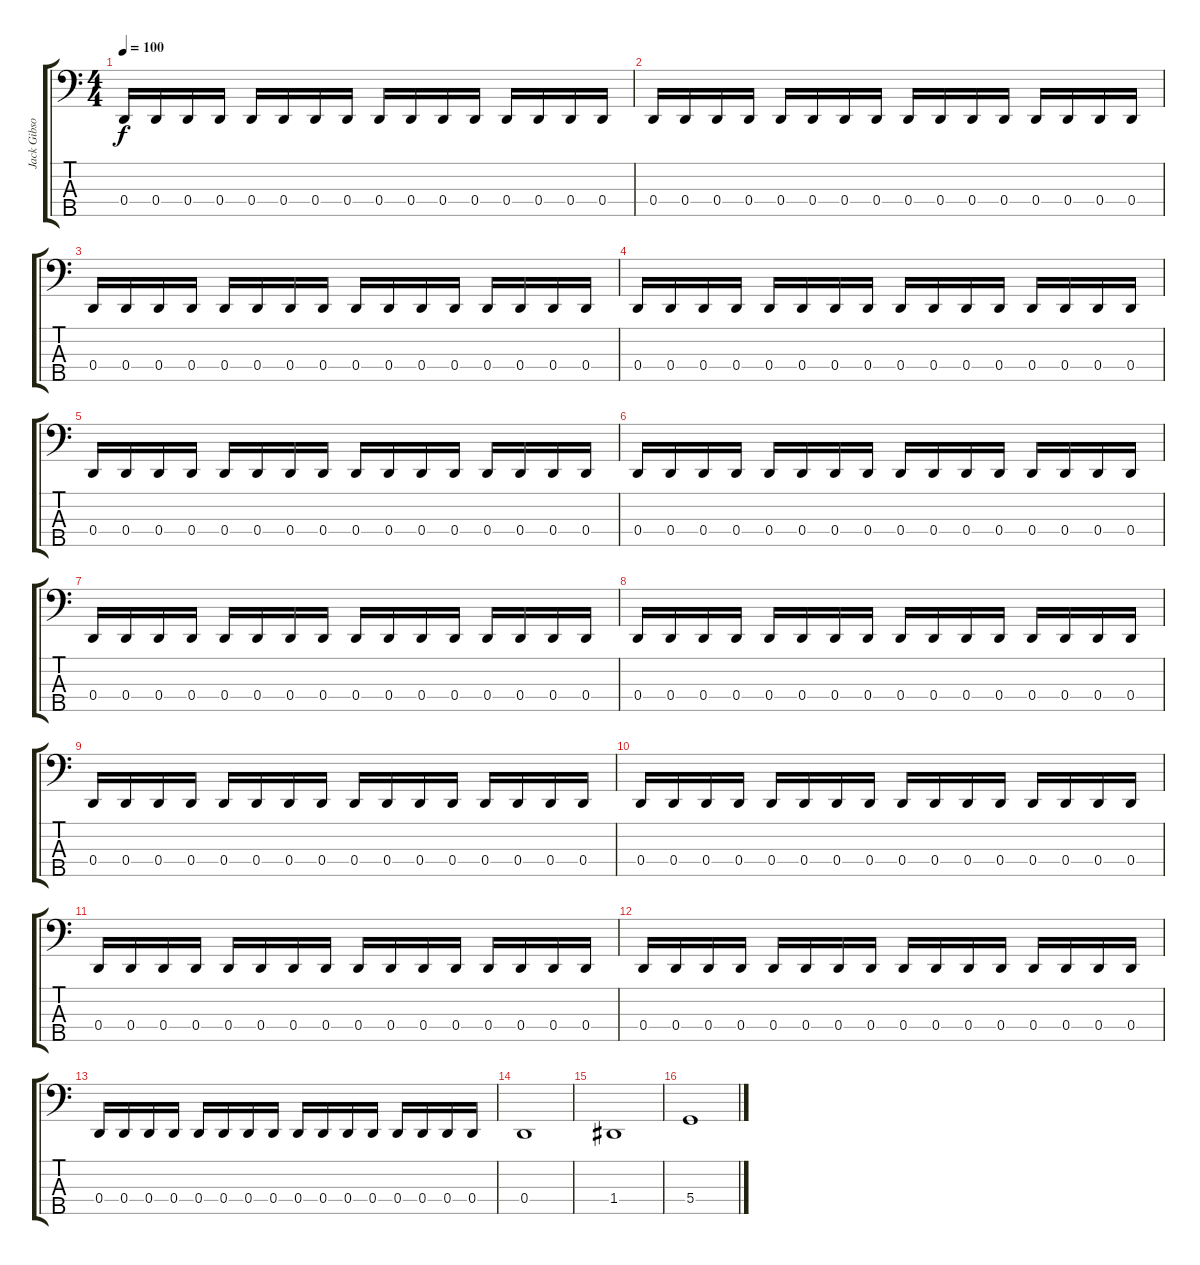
\track ("Jack Gibson" "Jack Gibso") {instrument electricbassfinger}
\staff {score tabs}
\tuning (F2 C2 G1 D1 A0) {hide}
\ts (4 4)
\tempo 100
\clef f4
\ks c
0.4.16{dy f} 0.4.16 0.4.16 0.4.16 0.4.16 0.4.16 0.4.16 0.4.16 0.4.16 0.4.16 0.4.16 0.4.16 0.4.16 0.4.16 0.4.16 0.4.16 |
0.4.16 0.4.16 0.4.16 0.4.16 0.4.16 0.4.16 0.4.16 0.4.16 0.4.16 0.4.16 0.4.16 0.4.16 0.4.16 0.4.16 0.4.16 0.4.16 |
0.4.16 0.4.16 0.4.16 0.4.16 0.4.16 0.4.16 0.4.16 0.4.16 0.4.16 0.4.16 0.4.16 0.4.16 0.4.16 0.4.16 0.4.16 0.4.16 |
0.4.16 0.4.16 0.4.16 0.4.16 0.4.16 0.4.16 0.4.16 0.4.16 0.4.16 0.4.16 0.4.16 0.4.16 0.4.16 0.4.16 0.4.16 0.4.16 |
0.4.16 0.4.16 0.4.16 0.4.16 0.4.16 0.4.16 0.4.16 0.4.16 0.4.16 0.4.16 0.4.16 0.4.16 0.4.16 0.4.16 0.4.16 0.4.16 |
0.4.16 0.4.16 0.4.16 0.4.16 0.4.16 0.4.16 0.4.16 0.4.16 0.4.16 0.4.16 0.4.16 0.4.16 0.4.16 0.4.16 0.4.16 0.4.16 |
0.4.16 0.4.16 0.4.16 0.4.16 0.4.16 0.4.16 0.4.16 0.4.16 0.4.16 0.4.16 0.4.16 0.4.16 0.4.16 0.4.16 0.4.16 0.4.16 |
0.4.16 0.4.16 0.4.16 0.4.16 0.4.16 0.4.16 0.4.16 0.4.16 0.4.16 0.4.16 0.4.16 0.4.16 0.4.16 0.4.16 0.4.16 0.4.16 |
0.4.16 0.4.16 0.4.16 0.4.16 0.4.16 0.4.16 0.4.16 0.4.16 0.4.16 0.4.16 0.4.16 0.4.16 0.4.16 0.4.16 0.4.16 0.4.16 |
0.4.16 0.4.16 0.4.16 0.4.16 0.4.16 0.4.16 0.4.16 0.4.16 0.4.16 0.4.16 0.4.16 0.4.16 0.4.16 0.4.16 0.4.16 0.4.16 |
0.4.16 0.4.16 0.4.16 0.4.16 0.4.16 0.4.16 0.4.16 0.4.16 0.4.16 0.4.16 0.4.16 0.4.16 0.4.16 0.4.16 0.4.16 0.4.16 |
0.4.16 0.4.16 0.4.16 0.4.16 0.4.16 0.4.16 0.4.16 0.4.16 0.4.16 0.4.16 0.4.16 0.4.16 0.4.16 0.4.16 0.4.16 0.4.16 |
0.4.16 0.4.16 0.4.16 0.4.16 0.4.16 0.4.16 0.4.16 0.4.16 0.4.16 0.4.16 0.4.16 0.4.16 0.4.16 0.4.16 0.4.16 0.4.16 |
0.4.1 |
1.4.1 |
5.4.1
